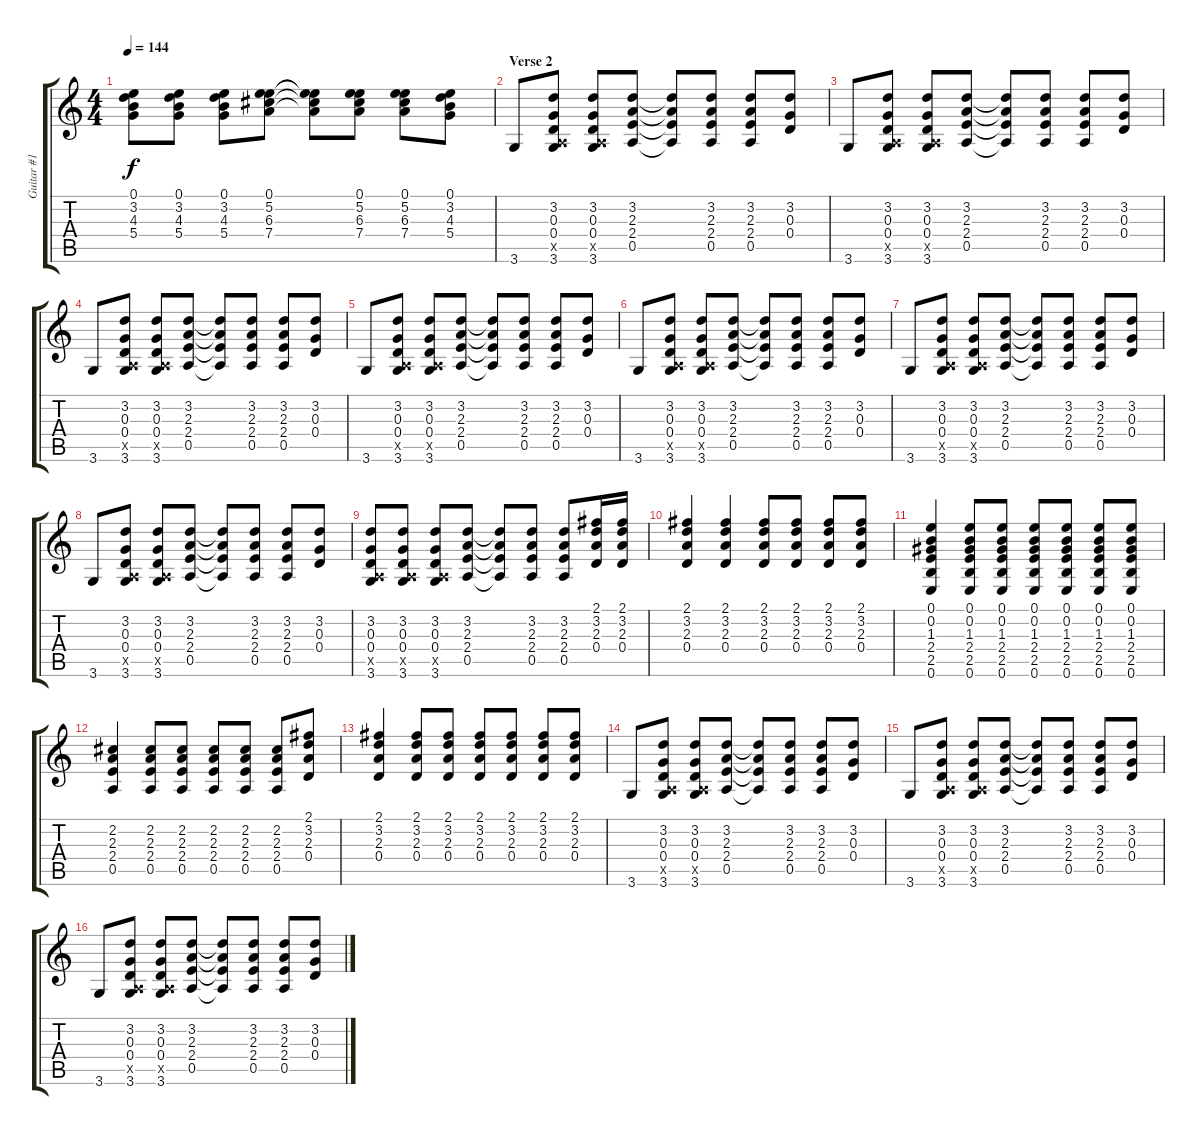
\track ("Guitar #1" "Guitar #1") {instrument electricguitarclean}
\staff {score tabs}
\tuning (E4 B3 G3 D3 A2 E2) {hide}
\ts (4 4)
\tempo 144
\clef g2
\ks c
(0.1{t} 3.2{t} 4.3{t} 5.4{t}).8{dy f} (0.1 3.2 4.3 5.4).8 (0.1 3.2 4.3 5.4).8 (0.1 5.2 6.3 7.4).8 (0.1{t} 5.2{t} 6.3{t} 7.4{t}).8 (0.1 5.2 6.3 7.4).8 (0.1 5.2 6.3 7.4).8 (0.1 3.2 4.3 5.4).8 |
\section ("" "Verse 2")
3.6.8 (3.2 0.3 0.4 0.5{x} 3.6).8 (3.2 0.3 0.4 0.5{x} 3.6).8 (3.2 2.3 2.4 0.5).8 (3.2{t} 2.3{t} 2.4{t} 0.5{t}).8 (3.2 2.3 2.4 0.5).8 (3.2 2.3 2.4 0.5).8 (3.2 0.3 0.4).8 |
3.6.8 (3.2 0.3 0.4 0.5{x} 3.6).8 (3.2 0.3 0.4 0.5{x} 3.6).8 (3.2 2.3 2.4 0.5).8 (3.2{t} 2.3{t} 2.4{t} 0.5{t}).8 (3.2 2.3 2.4 0.5).8 (3.2 2.3 2.4 0.5).8 (3.2 0.3 0.4).8 |
3.6.8 (3.2 0.3 0.4 0.5{x} 3.6).8 (3.2 0.3 0.4 0.5{x} 3.6).8 (3.2 2.3 2.4 0.5).8 (3.2{t} 2.3{t} 2.4{t} 0.5{t}).8 (3.2 2.3 2.4 0.5).8 (3.2 2.3 2.4 0.5).8 (3.2 0.3 0.4).8 |
3.6.8 (3.2 0.3 0.4 0.5{x} 3.6).8 (3.2 0.3 0.4 0.5{x} 3.6).8 (3.2 2.3 2.4 0.5).8 (3.2{t} 2.3{t} 2.4{t} 0.5{t}).8 (3.2 2.3 2.4 0.5).8 (3.2 2.3 2.4 0.5).8 (3.2 0.3 0.4).8 |
3.6.8 (3.2 0.3 0.4 0.5{x} 3.6).8 (3.2 0.3 0.4 0.5{x} 3.6).8 (3.2 2.3 2.4 0.5).8 (3.2{t} 2.3{t} 2.4{t} 0.5{t}).8 (3.2 2.3 2.4 0.5).8 (3.2 2.3 2.4 0.5).8 (3.2 0.3 0.4).8 |
3.6.8 (3.2 0.3 0.4 0.5{x} 3.6).8 (3.2 0.3 0.4 0.5{x} 3.6).8 (3.2 2.3 2.4 0.5).8 (3.2{t} 2.3{t} 2.4{t} 0.5{t}).8 (3.2 2.3 2.4 0.5).8 (3.2 2.3 2.4 0.5).8 (3.2 0.3 0.4).8 |
3.6.8 (3.2 0.3 0.4 0.5{x} 3.6).8 (3.2 0.3 0.4 0.5{x} 3.6).8 (3.2 2.3 2.4 0.5).8 (3.2{t} 2.3{t} 2.4{t} 0.5{t}).8 (3.2 2.3 2.4 0.5).8 (3.2 2.3 2.4 0.5).8 (3.2 0.3 0.4).8 |
(3.2 0.3 0.4 0.5{x} 3.6).8 (3.2 0.3 0.4 0.5{x} 3.6).8 (3.2 0.3 0.4 0.5{x} 3.6).8 (3.2 2.3 2.4 0.5).8 (3.2{t} 2.3{t} 2.4{t} 0.5{t}).8 (3.2 2.3 2.4 0.5).8 (3.2 2.3 2.4 0.5).8 (2.1 3.2 2.3 0.4).16 (2.1 3.2 2.3 0.4).16 |
(2.1 3.2 2.3 0.4).4 (2.1 3.2 2.3 0.4).4 (2.1 3.2 2.3 0.4).8 (2.1 3.2 2.3 0.4).8 (2.1 3.2 2.3 0.4).8 (2.1 3.2 2.3 0.4).8 |
(0.1 0.2 1.3 2.4 2.5 0.6).4 (0.1 0.2 1.3 2.4 2.5 0.6).8 (0.1 0.2 1.3 2.4 2.5 0.6).8 (0.1 0.2 1.3 2.4 2.5 0.6).8 (0.1 0.2 1.3 2.4 2.5 0.6).8 (0.1 0.2 1.3 2.4 2.5 0.6).8 (0.1 0.2 1.3 2.4 2.5 0.6).8 |
(2.2 2.3 2.4 0.5).4 (2.2 2.3 2.4 0.5).8 (2.2 2.3 2.4 0.5).8 (2.2 2.3 2.4 0.5).8 (2.2 2.3 2.4 0.5).8 (2.2 2.3 2.4 0.5).8 (2.1 3.2 2.3 0.4).8 |
(2.1 3.2 2.3 0.4).4 (2.1 3.2 2.3 0.4).8 (2.1 3.2 2.3 0.4).8 (2.1 3.2 2.3 0.4).8 (2.1 3.2 2.3 0.4).8 (2.1 3.2 2.3 0.4).8 (2.1 3.2 2.3 0.4).8 |
3.6.8 (3.2 0.3 0.4 0.5{x} 3.6).8 (3.2 0.3 0.4 0.5{x} 3.6).8 (3.2 2.3 2.4 0.5).8 (3.2{t} 2.3{t} 2.4{t} 0.5{t}).8 (3.2 2.3 2.4 0.5).8 (3.2 2.3 2.4 0.5).8 (3.2 0.3 0.4).8 |
3.6.8 (3.2 0.3 0.4 0.5{x} 3.6).8 (3.2 0.3 0.4 0.5{x} 3.6).8 (3.2 2.3 2.4 0.5).8 (3.2{t} 2.3{t} 2.4{t} 0.5{t}).8 (3.2 2.3 2.4 0.5).8 (3.2 2.3 2.4 0.5).8 (3.2 0.3 0.4).8 |
3.6.8 (3.2 0.3 0.4 0.5{x} 3.6).8 (3.2 0.3 0.4 0.5{x} 3.6).8 (3.2 2.3 2.4 0.5).8 (3.2{t} 2.3{t} 2.4{t} 0.5{t}).8 (3.2 2.3 2.4 0.5).8 (3.2 2.3 2.4 0.5).8 (3.2 0.3 0.4).8
